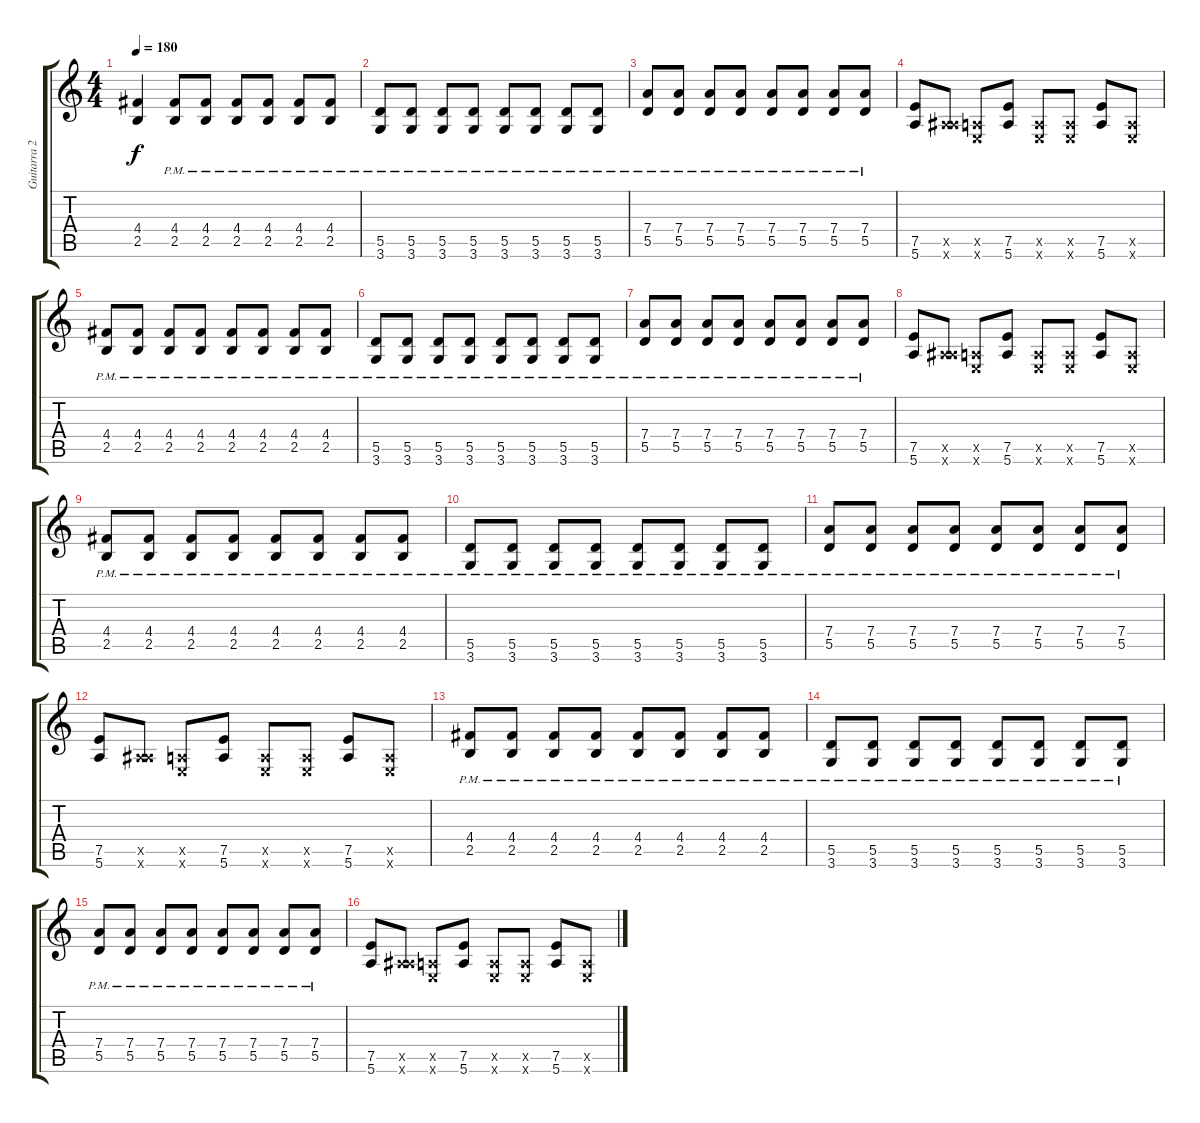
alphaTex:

\track ("Guitarra 2" "Guitarra 2") {instrument distortionguitar}
\staff {score tabs}
\tuning (E4 B3 G3 D3 A2 E2) {hide}
\ts (4 4)
\tempo 180
\clef g2
\ks c
(4.4 2.5).4{dy f} (4.4{pm} 2.5{pm}).8 (4.4{pm} 2.5{pm}).8 (4.4{pm} 2.5{pm}).8 (4.4{pm} 2.5{pm}).8 (4.4{pm} 2.5{pm}).8 (4.4{pm} 2.5{pm}).8 |
(5.5{pm} 3.6{pm}).8 (5.5{pm} 3.6{pm}).8 (5.5{pm} 3.6{pm}).8 (5.5{pm} 3.6{pm}).8 (5.5{pm} 3.6{pm}).8 (5.5{pm} 3.6{pm}).8 (5.5{pm} 3.6{pm}).8 (5.5{pm} 3.6{pm}).8 |
(7.4{pm} 5.5{pm}).8 (7.4{pm} 5.5{pm}).8 (7.4{pm} 5.5{pm}).8 (7.4{pm} 5.5{pm}).8 (7.4{pm} 5.5{pm}).8 (7.4{pm} 5.5{pm}).8 (7.4{pm} 5.5{pm}).8 (7.4{pm} 5.5{pm}).8 |
(7.5 5.6).8 (0.5{x} 6.6{x}).8 (0.5{x} 0.6{x}).8 (7.5 5.6).8 (0.5{x} 0.6{x}).8 (0.5{x} 0.6{x}).8 (7.5 5.6).8 (0.5{x} 0.6{x}).8 |
(4.4{pm} 2.5{pm}).8 (4.4{pm} 2.5{pm}).8 (4.4{pm} 2.5{pm}).8 (4.4{pm} 2.5{pm}).8 (4.4{pm} 2.5{pm}).8 (4.4{pm} 2.5{pm}).8 (4.4{pm} 2.5{pm}).8 (4.4{pm} 2.5{pm}).8 |
(5.5{pm} 3.6{pm}).8 (5.5{pm} 3.6{pm}).8 (5.5{pm} 3.6{pm}).8 (5.5{pm} 3.6{pm}).8 (5.5{pm} 3.6{pm}).8 (5.5{pm} 3.6{pm}).8 (5.5{pm} 3.6{pm}).8 (5.5{pm} 3.6{pm}).8 |
(7.4{pm} 5.5{pm}).8 (7.4{pm} 5.5{pm}).8 (7.4{pm} 5.5{pm}).8 (7.4{pm} 5.5{pm}).8 (7.4{pm} 5.5{pm}).8 (7.4{pm} 5.5{pm}).8 (7.4{pm} 5.5{pm}).8 (7.4{pm} 5.5{pm}).8 |
(7.5 5.6).8 (0.5{x} 6.6{x}).8 (0.5{x} 0.6{x}).8 (7.5 5.6).8 (0.5{x} 0.6{x}).8 (0.5{x} 0.6{x}).8 (7.5 5.6).8 (0.5{x} 0.6{x}).8 |
(4.4{pm} 2.5{pm}).8 (4.4{pm} 2.5{pm}).8 (4.4{pm} 2.5{pm}).8 (4.4{pm} 2.5{pm}).8 (4.4{pm} 2.5{pm}).8 (4.4{pm} 2.5{pm}).8 (4.4{pm} 2.5{pm}).8 (4.4{pm} 2.5{pm}).8 |
(5.5{pm} 3.6{pm}).8 (5.5{pm} 3.6{pm}).8 (5.5{pm} 3.6{pm}).8 (5.5{pm} 3.6{pm}).8 (5.5{pm} 3.6{pm}).8 (5.5{pm} 3.6{pm}).8 (5.5{pm} 3.6{pm}).8 (5.5{pm} 3.6{pm}).8 |
(7.4{pm} 5.5{pm}).8 (7.4{pm} 5.5{pm}).8 (7.4{pm} 5.5{pm}).8 (7.4{pm} 5.5{pm}).8 (7.4{pm} 5.5{pm}).8 (7.4{pm} 5.5{pm}).8 (7.4{pm} 5.5{pm}).8 (7.4{pm} 5.5{pm}).8 |
(7.5 5.6).8 (0.5{x} 6.6{x}).8 (0.5{x} 0.6{x}).8 (7.5 5.6).8 (0.5{x} 0.6{x}).8 (0.5{x} 0.6{x}).8 (7.5 5.6).8 (0.5{x} 0.6{x}).8 |
(4.4{pm} 2.5{pm}).8 (4.4{pm} 2.5{pm}).8 (4.4{pm} 2.5{pm}).8 (4.4{pm} 2.5{pm}).8 (4.4{pm} 2.5{pm}).8 (4.4{pm} 2.5{pm}).8 (4.4{pm} 2.5{pm}).8 (4.4{pm} 2.5{pm}).8 |
(5.5{pm} 3.6{pm}).8 (5.5{pm} 3.6{pm}).8 (5.5{pm} 3.6{pm}).8 (5.5{pm} 3.6{pm}).8 (5.5{pm} 3.6{pm}).8 (5.5{pm} 3.6{pm}).8 (5.5{pm} 3.6{pm}).8 (5.5{pm} 3.6{pm}).8 |
(7.4{pm} 5.5{pm}).8 (7.4{pm} 5.5{pm}).8 (7.4{pm} 5.5{pm}).8 (7.4{pm} 5.5{pm}).8 (7.4{pm} 5.5{pm}).8 (7.4{pm} 5.5{pm}).8 (7.4{pm} 5.5{pm}).8 (7.4{pm} 5.5{pm}).8 |
(7.5 5.6).8 (0.5{x} 6.6{x}).8 (0.5{x} 0.6{x}).8 (7.5 5.6).8 (0.5{x} 0.6{x}).8 (0.5{x} 0.6{x}).8 (7.5 5.6).8 (0.5{x} 0.6{x}).8
